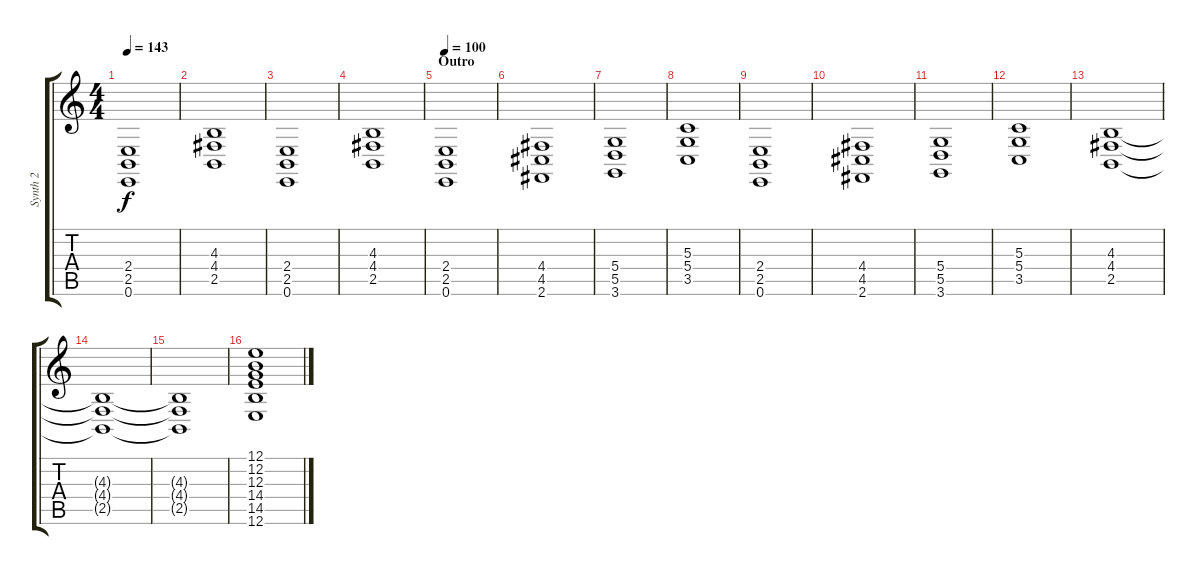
\track ("Synth 2" "Synth 2") {instrument synthstrings1}
\staff {score tabs}
\tuning (E4 B3 G3 D3 A2 E2) {hide}
\ts (4 4)
\tempo 143
\clef g2
\ks c
(2.4 2.5 0.6).1{dy f} |
(4.3 4.4 2.5).1 |
(2.4 2.5 0.6).1 |
(4.3 4.4 2.5).1 |
\section ("" "Outro")
\tempo 100
(2.4 2.5 0.6).1 |
(4.4 4.5 2.6).1 |
(5.4 5.5 3.6).1 |
(5.3 5.4 3.5).1 |
(2.4 2.5 0.6).1 |
(4.4 4.5 2.6).1 |
(5.4 5.5 3.6).1 |
(5.3 5.4 3.5).1 |
(4.3 4.4 2.5).1 |
(4.3{t} 4.4{t} 2.5{t}).1 |
(4.3{t} 4.4{t} 2.5{t}).1 |
(12.1 12.2 12.3 14.4 14.5 12.6).1
